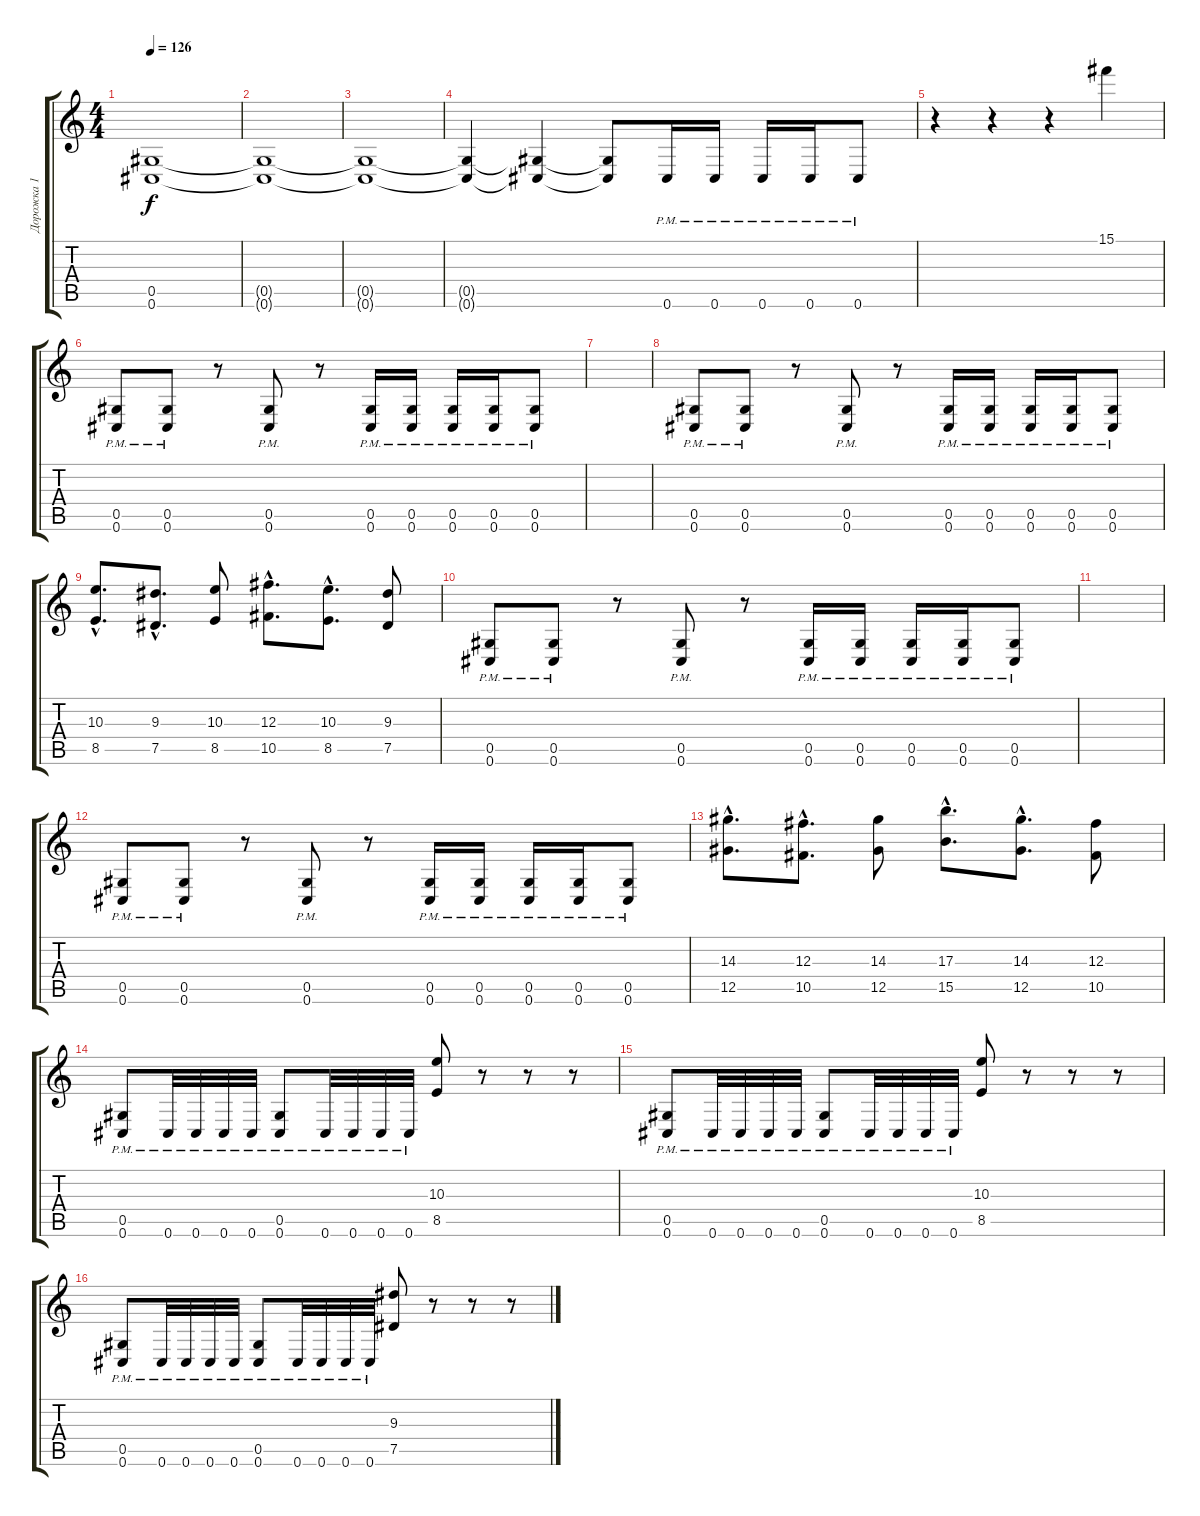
\track ("Дорожка 1" "Дорожка 1") {instrument distortionguitar}
\staff {score tabs}
\tuning (Eb4 Bb3 Gb3 Db3 Ab2 Db2) {hide}
\ts (4 4)
\tempo 126
\clef g2
\ks c
(0.5{t} 0.6{t}).1{dy f} |
(0.5{t} 0.6{t}).1 |
(0.5{t} 0.6{t}).1 |
(0.5{t} 0.6{t}).4 (0.5{t} 0.6{t}).4 (0.5{t} 0.6{t}).8 0.6{pm}.16 0.6{pm}.16 0.6{pm}.16 0.6{pm}.16 0.6{pm}.8 |
r.4 r.4 r.4 15.1.4 |
(0.5{pm} 0.6).8 (0.5{pm} 0.6).8 r.8 (0.5{pm} 0.6).8 r.8 (0.5{pm} 0.6{pm}).16 (0.5{pm} 0.6{pm}).16 (0.5{pm} 0.6{pm}).16 (0.5{pm} 0.6{pm}).16 (0.5{pm} 0.6).8 |
|
(0.5{pm} 0.6).8 (0.5{pm} 0.6).8 r.8 (0.5{pm} 0.6).8 r.8 (0.5{pm} 0.6{pm}).16 (0.5{pm} 0.6{pm}).16 (0.5{pm} 0.6{pm}).16 (0.5{pm} 0.6{pm}).16 (0.5{pm} 0.6).8 |
(10.3{hac} 8.5{hac}).8{d} (9.3{hac} 7.5{hac}).8{d} (10.3 8.5).8 (12.3{hac} 10.5{hac}).8{d} (10.3{hac} 8.5{hac}).8{d} (9.3 7.5).8 |
(0.5{pm} 0.6).8 (0.5{pm} 0.6).8 r.8 (0.5{pm} 0.6).8 r.8 (0.5{pm} 0.6{pm}).16 (0.5{pm} 0.6{pm}).16 (0.5{pm} 0.6{pm}).16 (0.5{pm} 0.6{pm}).16 (0.5{pm} 0.6).8 |
|
(0.5{pm} 0.6).8 (0.5{pm} 0.6).8 r.8 (0.5{pm} 0.6).8 r.8 (0.5{pm} 0.6{pm}).16 (0.5{pm} 0.6{pm}).16 (0.5{pm} 0.6{pm}).16 (0.5{pm} 0.6{pm}).16 (0.5{pm} 0.6).8 |
(14.3{hac} 12.5{hac}).8{d} (12.3{hac} 10.5{hac}).8{d} (14.3 12.5).8 (17.3{hac} 15.5{hac}).8{d} (14.3{hac} 12.5{hac}).8{d} (12.3 10.5).8 |
(0.5{pm} 0.6).8 0.6{pm}.32 0.6{pm}.32 0.6{pm}.32 0.6{pm}.32 (0.5{pm} 0.6).8 0.6{pm}.32 0.6{pm}.32 0.6{pm}.32 0.6{pm}.32 (10.3 8.5).8 r.8 r.8 r.8 |
(0.5{pm} 0.6).8 0.6{pm}.32 0.6{pm}.32 0.6{pm}.32 0.6{pm}.32 (0.5{pm} 0.6).8 0.6{pm}.32 0.6{pm}.32 0.6{pm}.32 0.6{pm}.32 (10.3 8.5).8 r.8 r.8 r.8 |
(0.5{pm} 0.6).8 0.6{pm}.32 0.6{pm}.32 0.6{pm}.32 0.6{pm}.32 (0.5{pm} 0.6).8 0.6{pm}.32 0.6{pm}.32 0.6{pm}.32 0.6{pm}.32 (9.3 7.5).8 r.8 r.8 r.8
